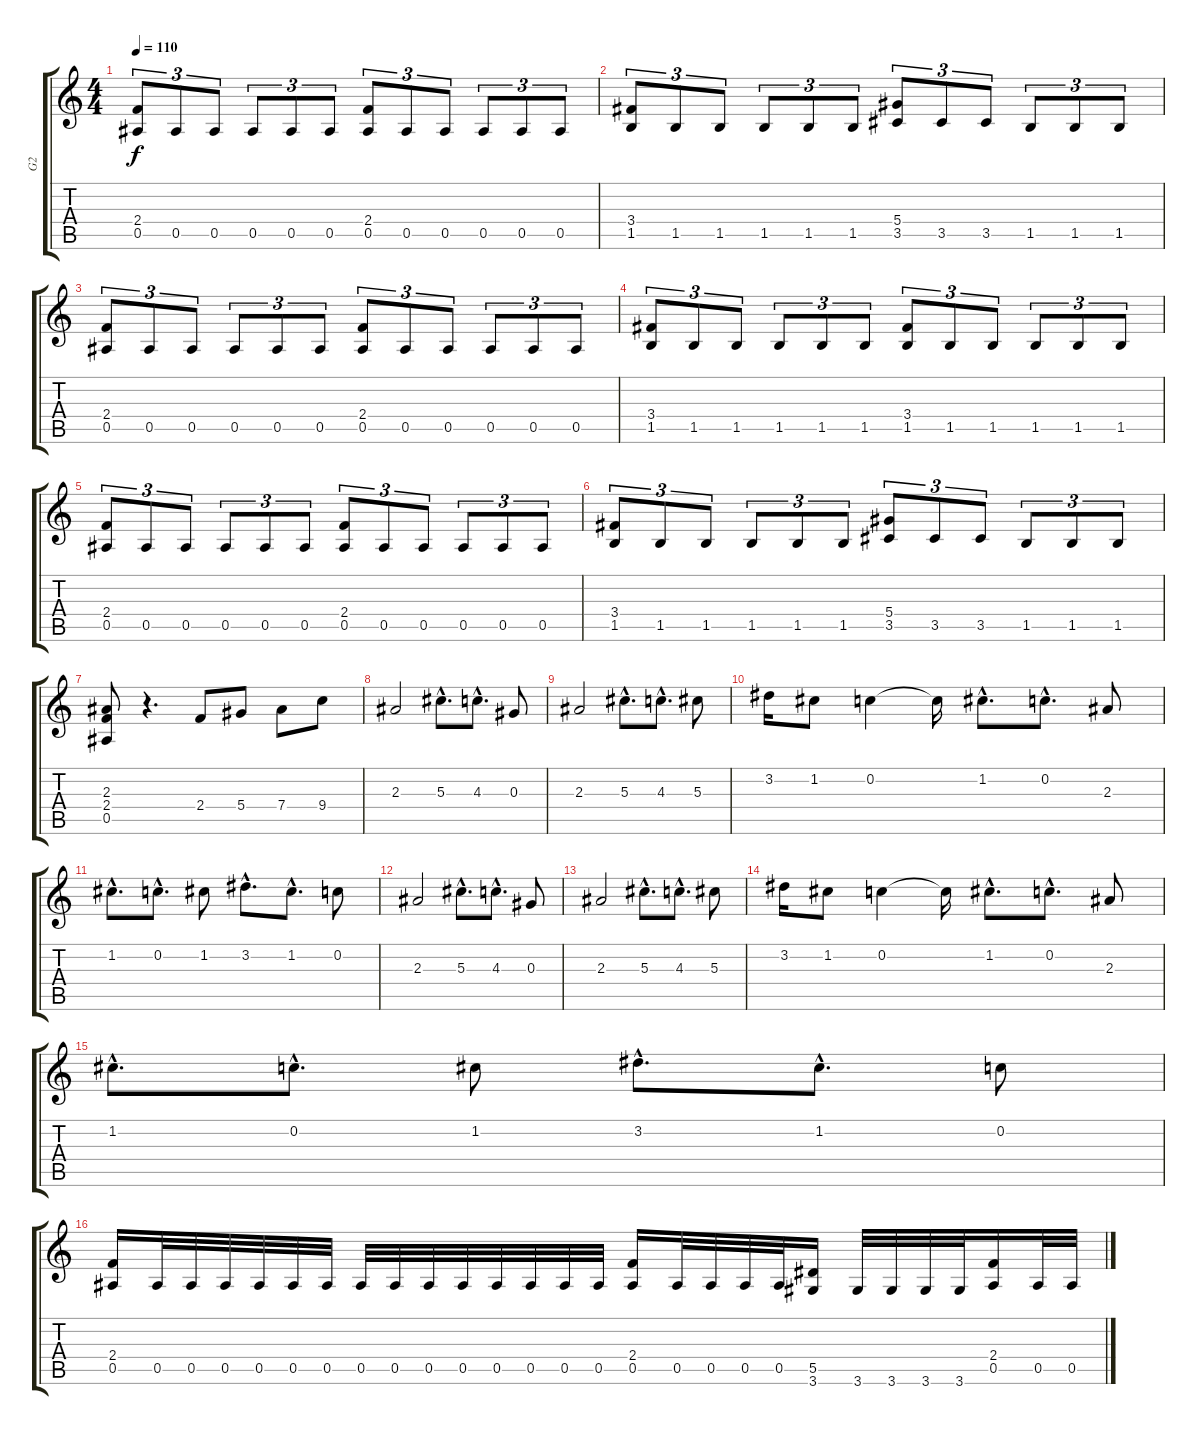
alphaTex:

\track ("G2" "G2") {instrument distortionguitar}
\staff {score tabs}
\tuning (F4 C4 Ab3 Eb3 Bb2 F2) {hide}
\ts (4 4)
\tempo 110
\clef g2
\ks c
(2.4 0.5).8{tu (3 2) dy f} 0.5.8{tu (3 2)} 0.5.8{tu (3 2)} 0.5.8{tu (3 2)} 0.5.8{tu (3 2)} 0.5.8{tu (3 2)} (2.4 0.5).8{tu (3 2)} 0.5.8{tu (3 2)} 0.5.8{tu (3 2)} 0.5.8{tu (3 2)} 0.5.8{tu (3 2)} 0.5.8{tu (3 2)} |
(3.4 1.5).8{tu (3 2)} 1.5.8{tu (3 2)} 1.5.8{tu (3 2)} 1.5.8{tu (3 2)} 1.5.8{tu (3 2)} 1.5.8{tu (3 2)} (5.4 3.5).8{tu (3 2)} 3.5.8{tu (3 2)} 3.5.8{tu (3 2)} 1.5.8{tu (3 2)} 1.5.8{tu (3 2)} 1.5.8{tu (3 2)} |
(2.4 0.5).8{tu (3 2)} 0.5.8{tu (3 2)} 0.5.8{tu (3 2)} 0.5.8{tu (3 2)} 0.5.8{tu (3 2)} 0.5.8{tu (3 2)} (2.4 0.5).8{tu (3 2)} 0.5.8{tu (3 2)} 0.5.8{tu (3 2)} 0.5.8{tu (3 2)} 0.5.8{tu (3 2)} 0.5.8{tu (3 2)} |
(3.4 1.5).8{tu (3 2)} 1.5.8{tu (3 2)} 1.5.8{tu (3 2)} 1.5.8{tu (3 2)} 1.5.8{tu (3 2)} 1.5.8{tu (3 2)} (3.4 1.5).8{tu (3 2)} 1.5.8{tu (3 2)} 1.5.8{tu (3 2)} 1.5.8{tu (3 2)} 1.5.8{tu (3 2)} 1.5.8{tu (3 2)} |
(2.4 0.5).8{tu (3 2)} 0.5.8{tu (3 2)} 0.5.8{tu (3 2)} 0.5.8{tu (3 2)} 0.5.8{tu (3 2)} 0.5.8{tu (3 2)} (2.4 0.5).8{tu (3 2)} 0.5.8{tu (3 2)} 0.5.8{tu (3 2)} 0.5.8{tu (3 2)} 0.5.8{tu (3 2)} 0.5.8{tu (3 2)} |
(3.4 1.5).8{tu (3 2)} 1.5.8{tu (3 2)} 1.5.8{tu (3 2)} 1.5.8{tu (3 2)} 1.5.8{tu (3 2)} 1.5.8{tu (3 2)} (5.4 3.5).8{tu (3 2)} 3.5.8{tu (3 2)} 3.5.8{tu (3 2)} 1.5.8{tu (3 2)} 1.5.8{tu (3 2)} 1.5.8{tu (3 2)} |
\section ("" "")
(2.3 2.4 0.5).8 r.4{d} 2.4.8 5.4.8 7.4.8 9.4.8 |
2.3.2 5.3{hac}.8{d} 4.3{hac}.8{d} 0.3.8 |
2.3.2 5.3{hac}.8{d} 4.3{hac}.8{d} 5.3.8 |
3.2.16 1.2.8 0.2.4 0.2{t}.16 1.2{hac}.8{d} 0.2{hac}.8{d} 2.3.8 |
1.2{hac}.8{d} 0.2{hac}.8{d} 1.2.8 3.2{hac}.8{d} 1.2{hac}.8{d} 0.2.8 |
2.3.2 5.3{hac}.8{d} 4.3{hac}.8{d} 0.3.8 |
2.3.2 5.3{hac}.8{d} 4.3{hac}.8{d} 5.3.8 |
3.2.16 1.2.8 0.2.4 0.2{t}.16 1.2{hac}.8{d} 0.2{hac}.8{d} 2.3.8 |
1.2{hac}.8{d} 0.2{hac}.8{d} 1.2.8 3.2{hac}.8{d} 1.2{hac}.8{d} 0.2.8 |
\section ("" "")
(2.4 0.5).16 0.5.32 0.5.32 0.5.32 0.5.32 0.5.32 0.5.32 0.5.32 0.5.32 0.5.32 0.5.32 0.5.32 0.5.32 0.5.32 0.5.32 (2.4 0.5).16 0.5.32 0.5.32 0.5.32 0.5.32 (5.5 3.6).16 3.6.32 3.6.32 3.6.32 3.6.32 (2.4 0.5).16 0.5.32 0.5.32
